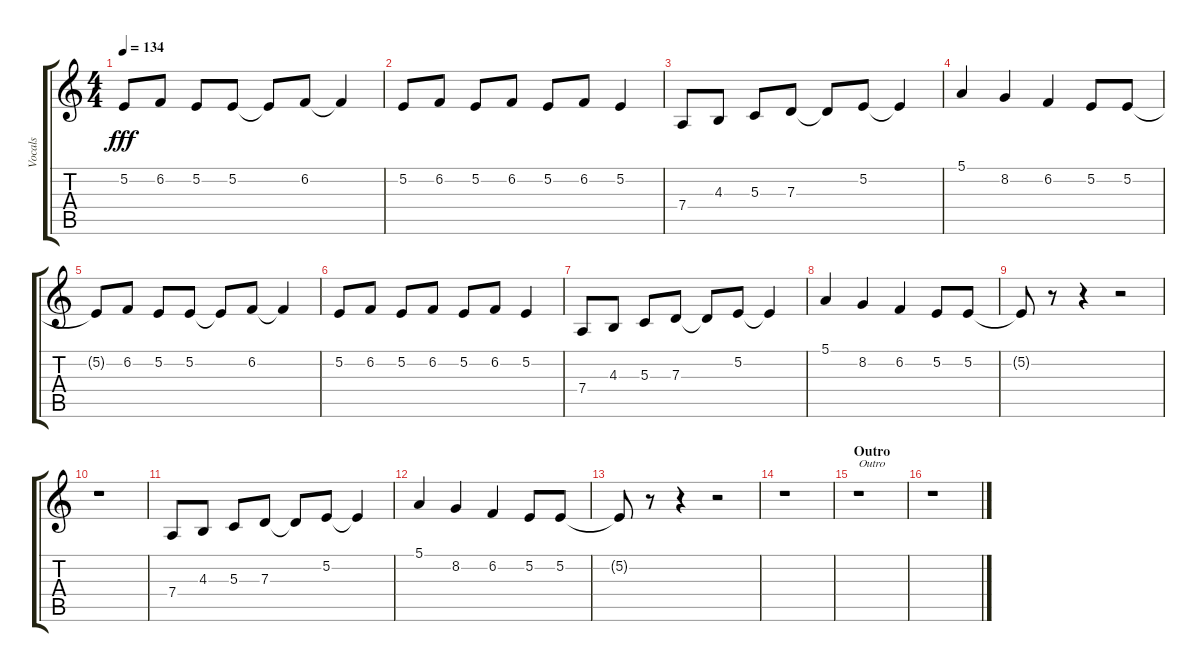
\track ("Vocals" "Vocals") {instrument pad4choir}
\staff {score tabs}
\tuning (E4 B3 G3 D3 A2 E2) {hide}
\ts (4 4)
\tempo 134
\clef g2
\ks c
5.2{t}.8{dy fff} 6.2.8 5.2.8 5.2.8 5.2{t}.8 6.2.8 6.2{t}.4 |
5.2.8 6.2.8 5.2.8 6.2.8 5.2.8 6.2.8 5.2.4 |
7.4.8 4.3.8 5.3.8 7.3.8 7.3{t}.8 5.2.8 5.2{t}.4 |
5.1.4 8.2.4 6.2.4 5.2.8 5.2.8 |
5.2{t}.8 6.2.8 5.2.8 5.2.8 5.2{t}.8 6.2.8 6.2{t}.4 |
5.2.8 6.2.8 5.2.8 6.2.8 5.2.8 6.2.8 5.2.4 |
7.4.8 4.3.8 5.3.8 7.3.8 7.3{t}.8 5.2.8 5.2{t}.4 |
5.1.4 8.2.4 6.2.4 5.2.8 5.2.8 |
5.2{t}.8 r.8 r.4 r.2 |
r.1 |
7.4.8 4.3.8 5.3.8 7.3.8 7.3{t}.8 5.2.8 5.2{t}.4 |
5.1.4 8.2.4 6.2.4 5.2.8 5.2.8 |
5.2{t}.8 r.8 r.4 r.2 |
r.1 |
\section ("" "Outro")
r.1{txt "Outro"} |
r.1
